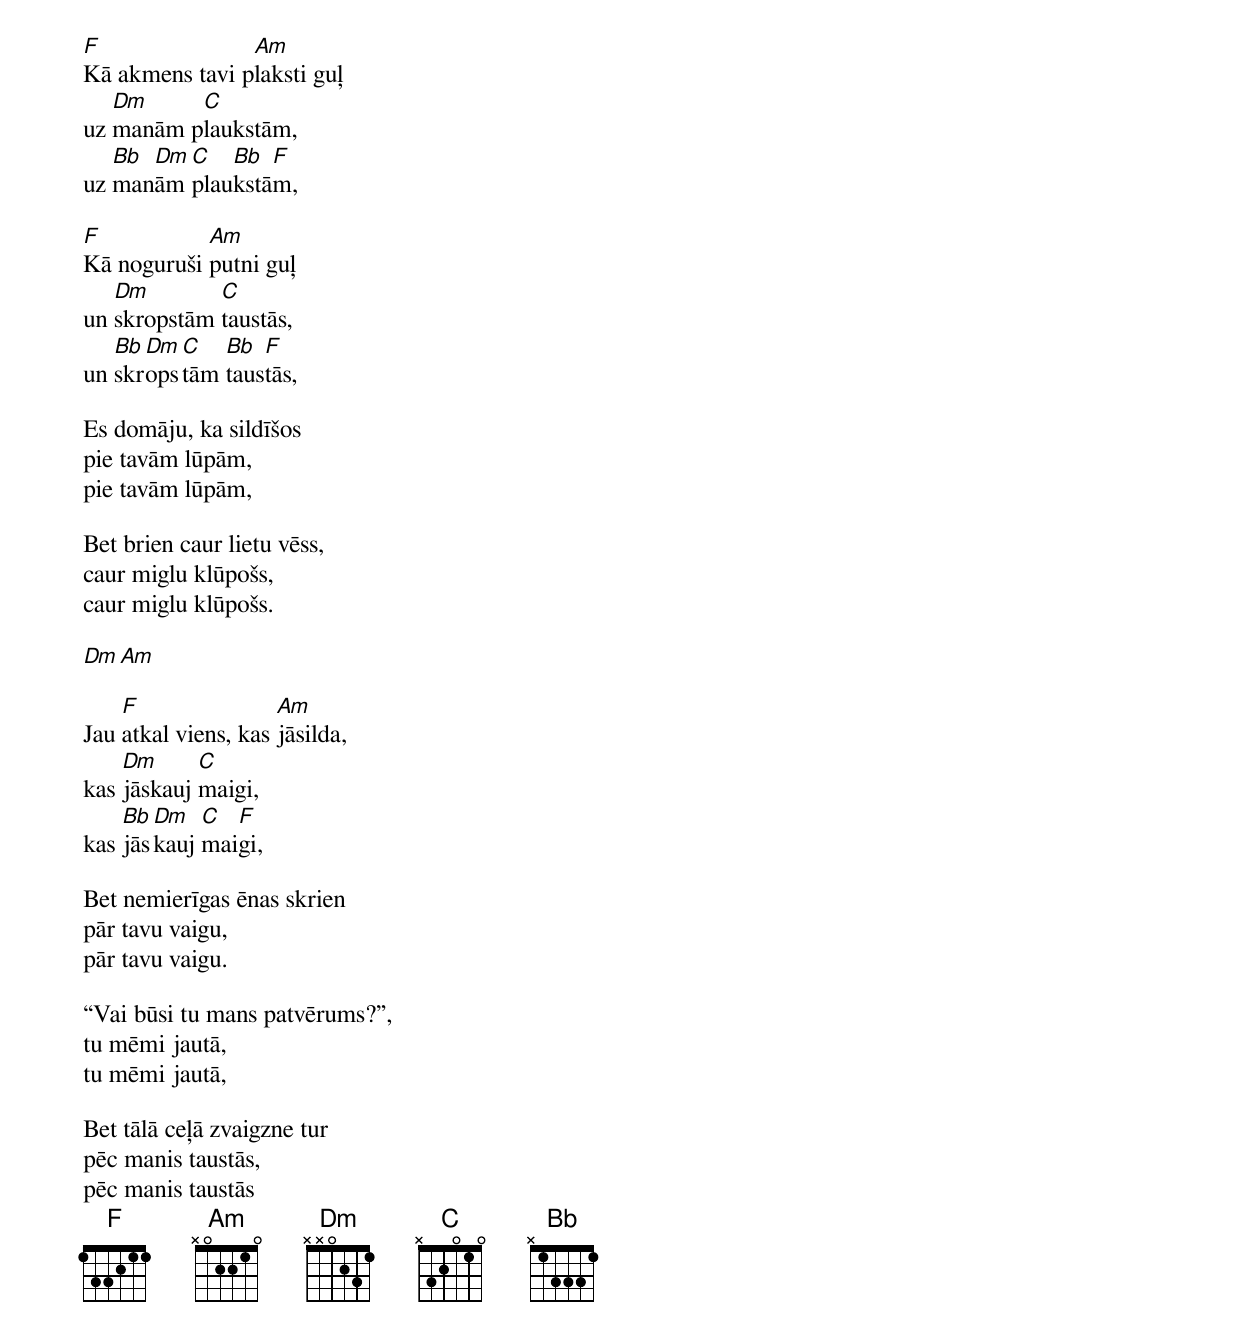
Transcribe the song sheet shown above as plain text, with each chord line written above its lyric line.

F               Am
Kā akmens tavi plaksti guļ
   Dm     C
uz manām plaukstām,
   Bb Dm C   Bb  F
uz manām plaukstām,

F           Am
Kā noguruši putni guļ
   Dm        C
un skropstām taustās,
   Bb Dm C   Bb  F
un skropstām taustās,

Es domāju, ka sildīšos
pie tavām lūpām,
pie tavām lūpām,

Bet brien caur lietu vēss,
caur miglu klūpošs,
caur miglu klūpošs.

Dm Am

    F                Am
Jau atkal viens, kas jāsilda,
    Dm      C
kas jāskauj maigi,
    Bb Dm   C  F
kas jāskauj maigi,

Bet nemierīgas ēnas skrien
pār tavu vaigu,
pār tavu vaigu.

“Vai būsi tu mans patvērums?”,
tu mēmi jautā,
tu mēmi jautā,

Bet tālā ceļā zvaigzne tur
pēc manis taustās,
pēc manis taustās
